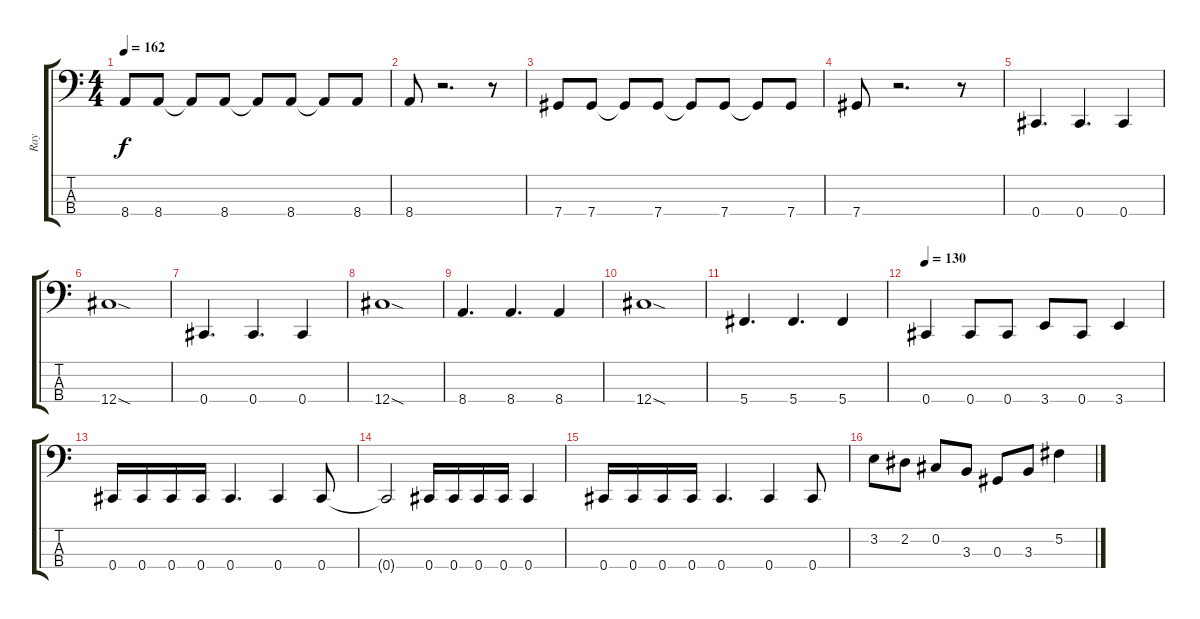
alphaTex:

\track ("Ray" "Ray") {instrument electricbasspick}
\staff {score tabs}
\tuning (Gb2 Db2 Ab1 Db1) {hide}
\ts (4 4)
\tempo 162
\clef f4
\ks c
8.4.8{dy f} 8.4.8 8.4{t}.8 8.4.8 8.4{t}.8 8.4.8 8.4{t}.8 8.4.8 |
8.4.8 r.2{d} r.8 |
7.4.8 7.4.8 7.4{t}.8 7.4.8 7.4{t}.8 7.4.8 7.4{t}.8 7.4.8 |
7.4.8 r.2{d} r.8 |
0.4.4{d} 0.4.4{d} 0.4.4 |
12.4{sod}.1 |
0.4.4{d} 0.4.4{d} 0.4.4 |
12.4{sod}.1 |
8.4.4{d} 8.4.4{d} 8.4.4 |
12.4{sod}.1 |
5.4.4{d} 5.4.4{d} 5.4.4 |
\tempo 130
0.4.4 0.4.8 0.4.8 3.4.8 0.4.8 3.4.4 |
0.4.16 0.4.16 0.4.16 0.4.16 0.4.4{d} 0.4.4 0.4.8 |
0.4{t}.2 0.4.16 0.4.16 0.4.16 0.4.16 0.4.4 |
0.4.16 0.4.16 0.4.16 0.4.16 0.4.4{d} 0.4.4 0.4.8 |
3.2.8 2.2.8 0.2.8 3.3.8 0.3.8 3.3.8 5.2.4
